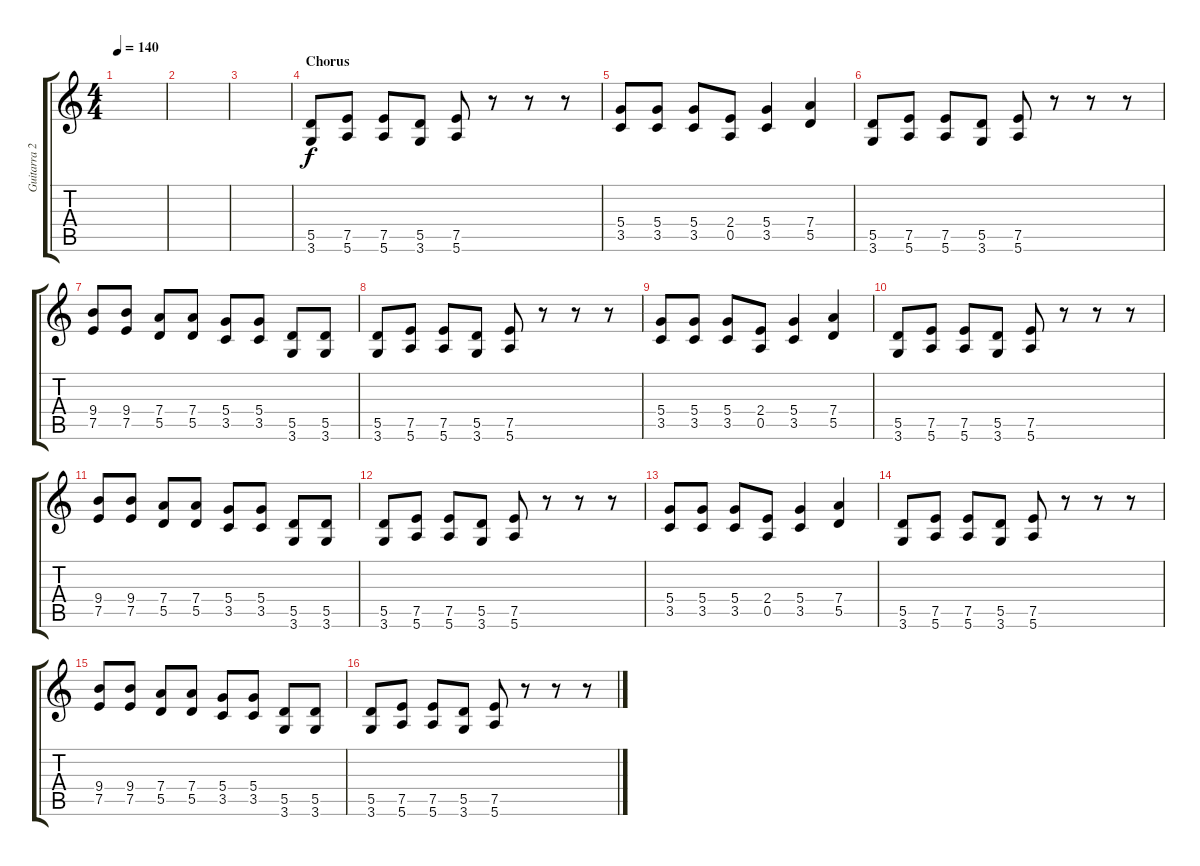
\track ("Guitarra 2" "Guitarra 2") {instrument distortionguitar}
\staff {score tabs}
\tuning (E4 B3 G3 D3 A2 E2) {hide}
\ts (4 4)
\tempo 140
\clef g2
\ks c
|
|
|
\section ("" "Chorus")
(5.5 3.6).8 (7.5 5.6).8 (7.5 5.6).8 (5.5 3.6).8 (7.5 5.6).8 r.8 r.8 r.8 |
(5.4 3.5).8 (5.4 3.5).8 (5.4 3.5).8 (2.4 0.5).8 (5.4 3.5).4 (7.4 5.5).4 |
(5.5 3.6).8 (7.5 5.6).8 (7.5 5.6).8 (5.5 3.6).8 (7.5 5.6).8 r.8 r.8 r.8 |
(9.4 7.5).8 (9.4 7.5).8 (7.4 5.5).8 (7.4 5.5).8 (5.4 3.5).8 (5.4 3.5).8 (5.5 3.6).8 (5.5 3.6).8 |
(5.5 3.6).8 (7.5 5.6).8 (7.5 5.6).8 (5.5 3.6).8 (7.5 5.6).8 r.8 r.8 r.8 |
(5.4 3.5).8 (5.4 3.5).8 (5.4 3.5).8 (2.4 0.5).8 (5.4 3.5).4 (7.4 5.5).4 |
(5.5 3.6).8 (7.5 5.6).8 (7.5 5.6).8 (5.5 3.6).8 (7.5 5.6).8 r.8 r.8 r.8 |
(9.4 7.5).8 (9.4 7.5).8 (7.4 5.5).8 (7.4 5.5).8 (5.4 3.5).8 (5.4 3.5).8 (5.5 3.6).8 (5.5 3.6).8 |
(5.5 3.6).8 (7.5 5.6).8 (7.5 5.6).8 (5.5 3.6).8 (7.5 5.6).8 r.8 r.8 r.8 |
(5.4 3.5).8 (5.4 3.5).8 (5.4 3.5).8 (2.4 0.5).8 (5.4 3.5).4 (7.4 5.5).4 |
(5.5 3.6).8 (7.5 5.6).8 (7.5 5.6).8 (5.5 3.6).8 (7.5 5.6).8 r.8 r.8 r.8 |
(9.4 7.5).8 (9.4 7.5).8 (7.4 5.5).8 (7.4 5.5).8 (5.4 3.5).8 (5.4 3.5).8 (5.5 3.6).8 (5.5 3.6).8 |
(5.5 3.6).8 (7.5 5.6).8 (7.5 5.6).8 (5.5 3.6).8 (7.5 5.6).8 r.8 r.8 r.8
